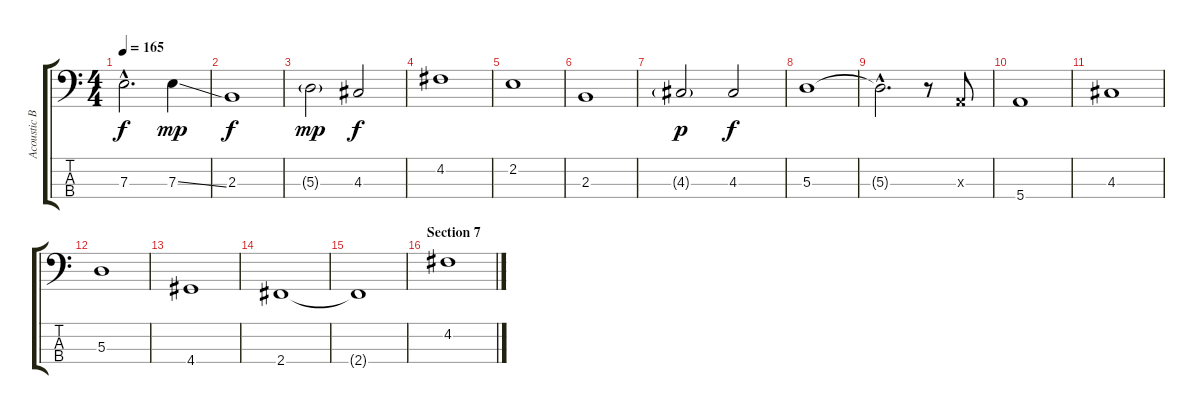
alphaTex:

\track ("Acoustic Bass" "Acoustic B") {instrument acousticbass}
\staff {score tabs}
\tuning (G2 D2 A1 E1) {hide}
\ts (4 4)
\tempo 165
\clef f4
\ks c
7.3{hac}.2{d dy f} 7.3{ss}.4{dy mp} |
2.3.1{dy f} |
5.3{g}.2{dy mp} 4.3.2{dy f} |
4.2.1 |
2.2.1 |
2.3.1 |
4.3{g}.2{dy p} 4.3.2{dy f} |
5.3.1 |
5.3{hac t}.2{d} r.8 0.3{x}.8 |
5.4.1 |
4.3.1 |
5.3.1 |
4.4.1 |
2.4.1 |
2.4{t}.1 |
\section ("" "Section 7")
4.2.1
